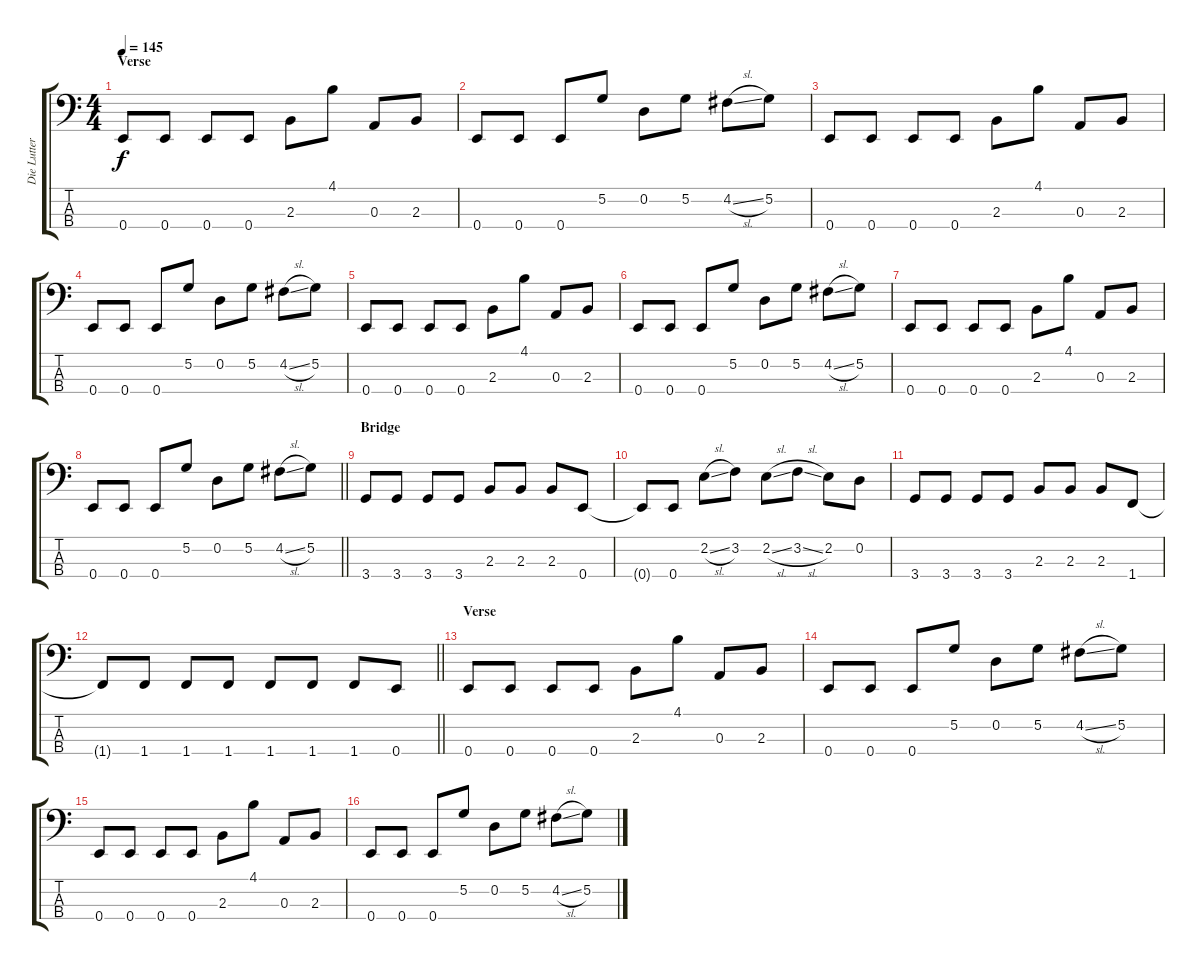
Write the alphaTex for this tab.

\track ("Die Lutter" "Die Lutter") {instrument electricbasspick}
\staff {score tabs}
\tuning (G2 D2 A1 E1) {hide}
\ts (4 4)
\section ("" "Verse")
\tempo 145
\clef f4
\ks c
0.4.8{dy f} 0.4.8 0.4.8 0.4.8 2.3.8 4.1.8 0.3.8 2.3.8 |
0.4.8 0.4.8 0.4.8 5.2.8 0.2.8 5.2.8 4.2{sl}.8 5.2.8 |
0.4.8 0.4.8 0.4.8 0.4.8 2.3.8 4.1.8 0.3.8 2.3.8 |
0.4.8 0.4.8 0.4.8 5.2.8 0.2.8 5.2.8 4.2{sl}.8 5.2.8 |
0.4.8 0.4.8 0.4.8 0.4.8 2.3.8 4.1.8 0.3.8 2.3.8 |
0.4.8 0.4.8 0.4.8 5.2.8 0.2.8 5.2.8 4.2{sl}.8 5.2.8 |
0.4.8 0.4.8 0.4.8 0.4.8 2.3.8 4.1.8 0.3.8 2.3.8 |
\barLineRight lightlight
0.4.8 0.4.8 0.4.8 5.2.8 0.2.8 5.2.8 4.2{sl}.8 5.2.8 |
\section ("" "Bridge")
3.4.8 3.4.8 3.4.8 3.4.8 2.3.8 2.3.8 2.3.8 0.4.8 |
0.4{t}.8 0.4.8 2.2{sl}.8 3.2.8 2.2{sl}.8 3.2{sl}.8 2.2.8 0.2.8 |
3.4.8 3.4.8 3.4.8 3.4.8 2.3.8 2.3.8 2.3.8 1.4.8 |
\barLineRight lightlight
1.4{t}.8 1.4.8 1.4.8 1.4.8 1.4.8 1.4.8 1.4.8 0.4.8 |
\section ("" "Verse")
0.4.8 0.4.8 0.4.8 0.4.8 2.3.8 4.1.8 0.3.8 2.3.8 |
0.4.8 0.4.8 0.4.8 5.2.8 0.2.8 5.2.8 4.2{sl}.8 5.2.8 |
0.4.8 0.4.8 0.4.8 0.4.8 2.3.8 4.1.8 0.3.8 2.3.8 |
0.4.8 0.4.8 0.4.8 5.2.8 0.2.8 5.2.8 4.2{sl}.8 5.2.8
